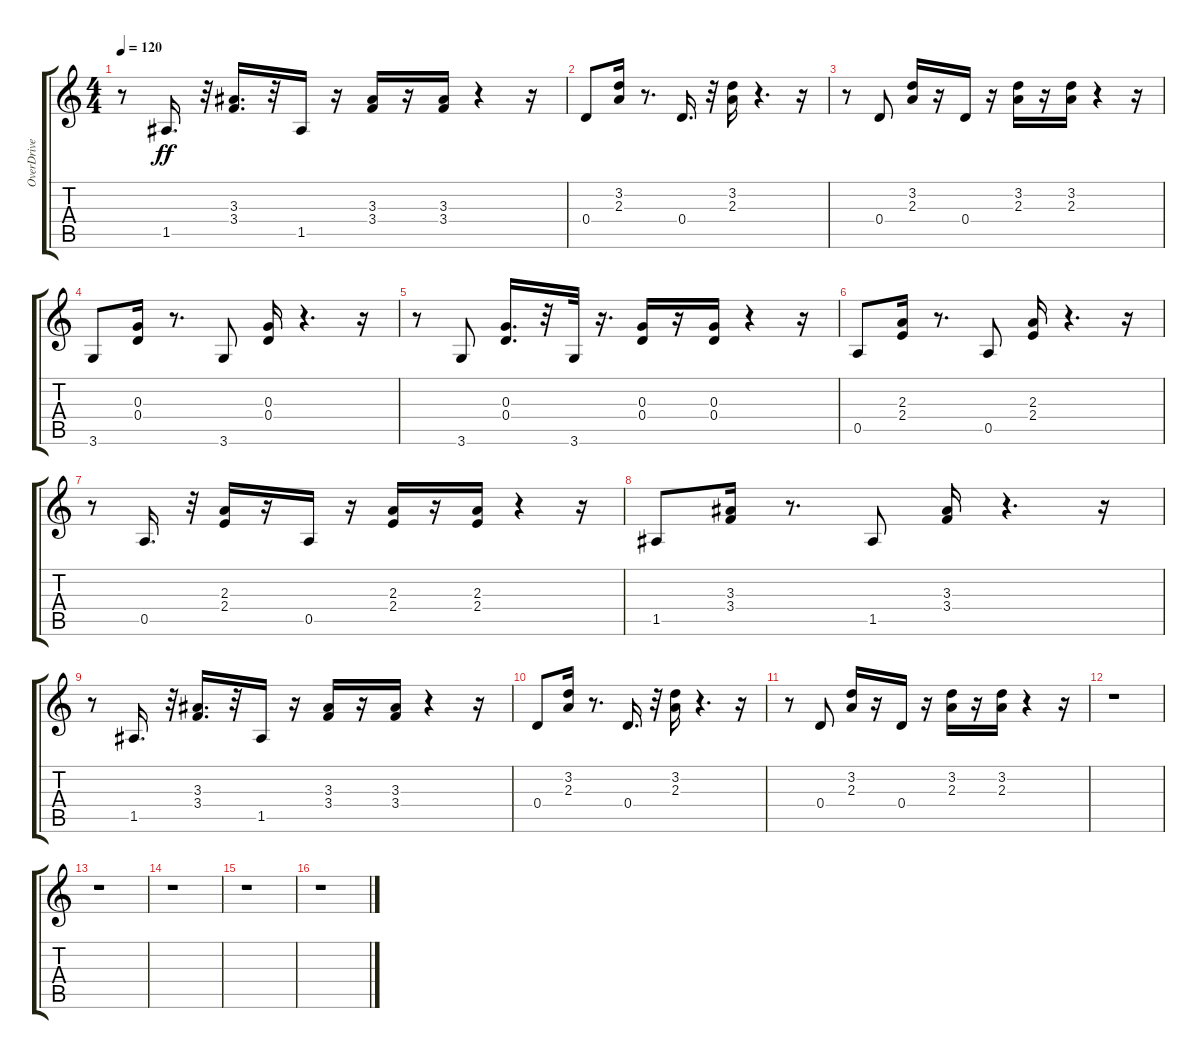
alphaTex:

\track ("OverDrive" "OverDrive") {instrument overdrivenguitar}
\staff {score tabs}
\tuning (E4 B3 G3 D3 A2 E2) {hide}
\ts (4 4)
\tempo 120
\clef g2
\ks c
r.8{dy ff} 1.5.16{d} r.32 (3.3 3.4).16{d} r.32 1.5.16 r.16 (3.3 3.4).16 r.16 (3.3 3.4).16 r.4 r.16 |
0.4.8 (3.2 2.3).16 r.8{d} 0.4.16{d} r.32 (3.2 2.3).16 r.4{d} r.16 |
r.8 0.4.8 (3.2 2.3).16 r.16 0.4.16 r.16 (3.2 2.3).16 r.16 (3.2 2.3).16 r.4 r.16 |
3.6.8 (0.3 0.4).16 r.8{d} 3.6.8 (0.3 0.4).16 r.4{d} r.16 |
r.8 3.6.8 (0.3 0.4).16{d} r.32 3.6.32 r.16{d} (0.3 0.4).16 r.16 (0.3 0.4).16 r.4 r.16 |
0.5.8 (2.3 2.4).16 r.8{d} 0.5.8 (2.3 2.4).16 r.4{d} r.16 |
r.8 0.5.16{d} r.32 (2.3 2.4).16 r.16 0.5.16 r.16 (2.3 2.4).16 r.16 (2.3 2.4).16 r.4 r.16 |
1.5.8 (3.3 3.4).16 r.8{d} 1.5.8 (3.3 3.4).16 r.4{d} r.16 |
r.8 1.5.16{d} r.32 (3.3 3.4).16{d} r.32 1.5.16 r.16 (3.3 3.4).16 r.16 (3.3 3.4).16 r.4 r.16 |
0.4.8 (3.2 2.3).16 r.8{d} 0.4.16{d} r.32 (3.2 2.3).16 r.4{d} r.16 |
r.8 0.4.8 (3.2 2.3).16 r.16 0.4.16 r.16 (3.2 2.3).16 r.16 (3.2 2.3).16 r.4 r.16 |
r.1 |
r.1 |
r.1 |
r.1 |
r.1
